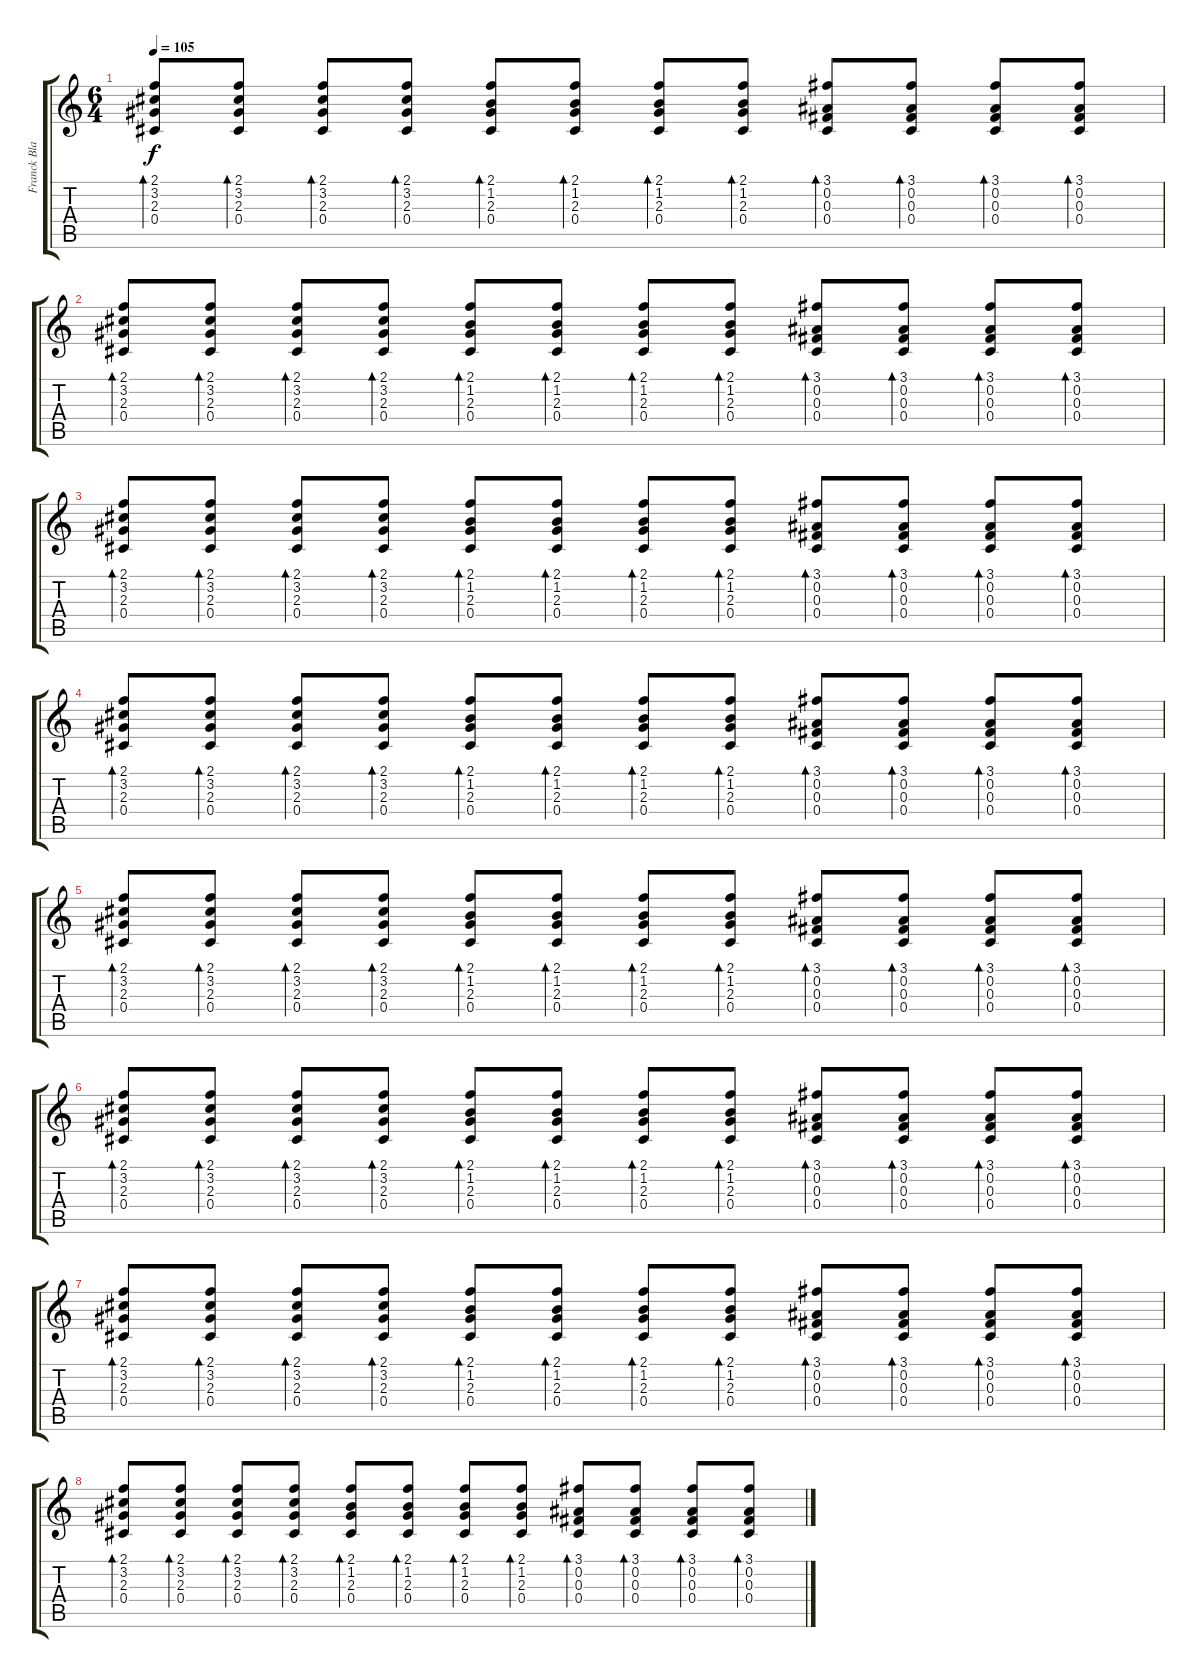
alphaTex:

\track ("Franck Black" "Franck Bla") {instrument acousticguitarsteel}
\staff {score tabs}
\tuning (Eb4 Bb3 Gb3 Db3 Ab2 Eb2) {hide}
\ts (6 4)
\tempo 105
\clef g2
\ks c
(2.1 3.2 2.3 0.4).8{bd 60 dy f} (2.1 3.2 2.3 0.4).8{bd 60} (2.1 3.2 2.3 0.4).8{bd 60} (2.1 3.2 2.3 0.4).8{bd 60} (2.1 1.2 2.3 0.4).8{bd 60} (2.1 1.2 2.3 0.4).8{bd 60} (2.1 1.2 2.3 0.4).8{bd 60} (2.1 1.2 2.3 0.4).8{bd 60} (3.1 0.2 0.3 0.4).8{bd 60} (3.1 0.2 0.3 0.4).8{bd 60} (3.1 0.2 0.3 0.4).8{bd 60} (3.1 0.2 0.3 0.4).8{bd 60} |
(2.1 3.2 2.3 0.4).8{bd 60} (2.1 3.2 2.3 0.4).8{bd 60} (2.1 3.2 2.3 0.4).8{bd 60} (2.1 3.2 2.3 0.4).8{bd 60} (2.1 1.2 2.3 0.4).8{bd 60} (2.1 1.2 2.3 0.4).8{bd 60} (2.1 1.2 2.3 0.4).8{bd 60} (2.1 1.2 2.3 0.4).8{bd 60} (3.1 0.2 0.3 0.4).8{bd 60} (3.1 0.2 0.3 0.4).8{bd 60} (3.1 0.2 0.3 0.4).8{bd 60} (3.1 0.2 0.3 0.4).8{bd 60} |
(2.1 3.2 2.3 0.4).8{bd 60} (2.1 3.2 2.3 0.4).8{bd 60} (2.1 3.2 2.3 0.4).8{bd 60} (2.1 3.2 2.3 0.4).8{bd 60} (2.1 1.2 2.3 0.4).8{bd 60} (2.1 1.2 2.3 0.4).8{bd 60} (2.1 1.2 2.3 0.4).8{bd 60} (2.1 1.2 2.3 0.4).8{bd 60} (3.1 0.2 0.3 0.4).8{bd 60} (3.1 0.2 0.3 0.4).8{bd 60} (3.1 0.2 0.3 0.4).8{bd 60} (3.1 0.2 0.3 0.4).8{bd 60} |
(2.1 3.2 2.3 0.4).8{bd 60} (2.1 3.2 2.3 0.4).8{bd 60} (2.1 3.2 2.3 0.4).8{bd 60} (2.1 3.2 2.3 0.4).8{bd 60} (2.1 1.2 2.3 0.4).8{bd 60} (2.1 1.2 2.3 0.4).8{bd 60} (2.1 1.2 2.3 0.4).8{bd 60} (2.1 1.2 2.3 0.4).8{bd 60} (3.1 0.2 0.3 0.4).8{bd 60} (3.1 0.2 0.3 0.4).8{bd 60} (3.1 0.2 0.3 0.4).8{bd 60} (3.1 0.2 0.3 0.4).8{bd 60} |
(2.1 3.2 2.3 0.4).8{bd 60} (2.1 3.2 2.3 0.4).8{bd 60} (2.1 3.2 2.3 0.4).8{bd 60} (2.1 3.2 2.3 0.4).8{bd 60} (2.1 1.2 2.3 0.4).8{bd 60} (2.1 1.2 2.3 0.4).8{bd 60} (2.1 1.2 2.3 0.4).8{bd 60} (2.1 1.2 2.3 0.4).8{bd 60} (3.1 0.2 0.3 0.4).8{bd 60} (3.1 0.2 0.3 0.4).8{bd 60} (3.1 0.2 0.3 0.4).8{bd 60} (3.1 0.2 0.3 0.4).8{bd 60} |
(2.1 3.2 2.3 0.4).8{bd 60} (2.1 3.2 2.3 0.4).8{bd 60} (2.1 3.2 2.3 0.4).8{bd 60} (2.1 3.2 2.3 0.4).8{bd 60} (2.1 1.2 2.3 0.4).8{bd 60} (2.1 1.2 2.3 0.4).8{bd 60} (2.1 1.2 2.3 0.4).8{bd 60} (2.1 1.2 2.3 0.4).8{bd 60} (3.1 0.2 0.3 0.4).8{bd 60} (3.1 0.2 0.3 0.4).8{bd 60} (3.1 0.2 0.3 0.4).8{bd 60} (3.1 0.2 0.3 0.4).8{bd 60} |
(2.1 3.2 2.3 0.4).8{bd 60} (2.1 3.2 2.3 0.4).8{bd 60} (2.1 3.2 2.3 0.4).8{bd 60} (2.1 3.2 2.3 0.4).8{bd 60} (2.1 1.2 2.3 0.4).8{bd 60} (2.1 1.2 2.3 0.4).8{bd 60} (2.1 1.2 2.3 0.4).8{bd 60} (2.1 1.2 2.3 0.4).8{bd 60} (3.1 0.2 0.3 0.4).8{bd 60} (3.1 0.2 0.3 0.4).8{bd 60} (3.1 0.2 0.3 0.4).8{bd 60} (3.1 0.2 0.3 0.4).8{bd 60} |
(2.1 3.2 2.3 0.4).8{bd 60} (2.1 3.2 2.3 0.4).8{bd 60} (2.1 3.2 2.3 0.4).8{bd 60} (2.1 3.2 2.3 0.4).8{bd 60} (2.1 1.2 2.3 0.4).8{bd 60} (2.1 1.2 2.3 0.4).8{bd 60} (2.1 1.2 2.3 0.4).8{bd 60} (2.1 1.2 2.3 0.4).8{bd 60} (3.1 0.2 0.3 0.4).8{bd 60} (3.1 0.2 0.3 0.4).8{bd 60} (3.1 0.2 0.3 0.4).8{bd 60} (3.1 0.2 0.3 0.4).8{bd 60}
